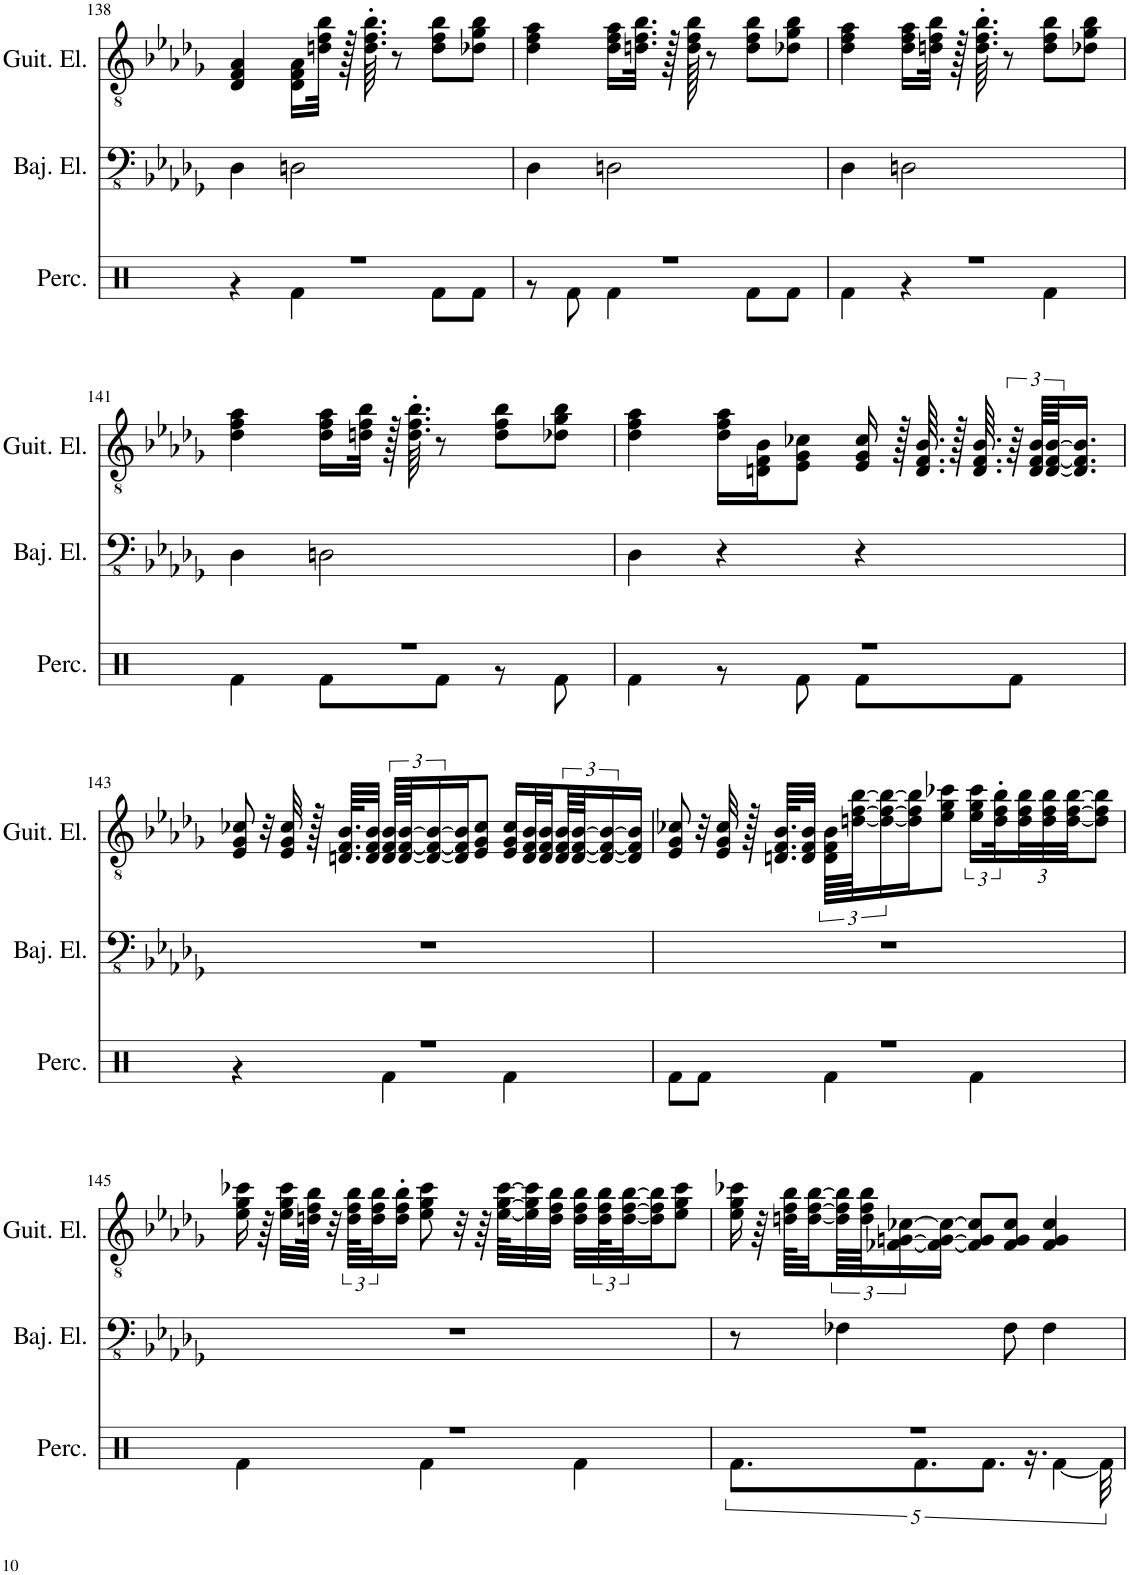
**kern	**kern	**kern
*part3	*part2	*part1
*staff3	*staff2	*staff1
*I"Set de percusión	*I"Bajo eléctrico	*I"Guitarra eléctrica
*I'Perc.	*I'Baj. El.	*I'Guit. El.
!!LO:PB:g=z
*clefX	*clefFv4	*clefGv2
*k[]	*k[b-e-a-d-g-]	*k[b-e-a-d-g-]
*M3/4	*M3/4	*M3/4
=138	=138	=138
*^	*	*
2.r	4r	4DD-\	4D-/ 4F/ 4A-/
.	4Rf\	2DDn\	16D-\ 16F\ 16A-\LL
.	.	.	32dn\ 32f\ 32b-\JJk
.	.	.	128r
.	.	.	64.d\' 64.f\' 64.b-\'
.	.	.	8r
.	8Rf\L	.	8d\ 8f\ 8b-\L
.	8Rf\J	.	8d-X\ 8g-\ 8b-\J
=139	=139	=139	=139
2.r	8r	4DD-\	4d-\ 4f\ 4a-\
.	8Rf\	.	.
.	4Rf\	2DDn\	16d-\ 16f\ 16a-\LL
.	.	.	32.dn\ 32.f\ 32.b-\JJk
.	.	.	128r
.	.	.	128d\ 128f\ 128b-\
.	.	.	8r
.	8Rf\L	.	8d\ 8f\ 8b-\L
.	8Rf\J	.	8d-X\ 8g-\ 8b-\J
=140	=140	=140	=140
2.r	4Rf\	4DD-\	4d-\ 4f\ 4a-\
.	4r	2DDn\	16d-\ 16f\ 16a-\LL
.	.	.	32dn\ 32f\ 32b-\JJk
.	.	.	128r
.	.	.	64.d\' 64.f\' 64.b-\'
.	.	.	8r
.	4Rf\	.	8d\ 8f\ 8b-\L
.	.	.	8d-X\ 8g-\ 8b-\J
!!LO:LB:g=z
=141	=141	=141	=141
2.r	4Rf\	4DD-\	4d-\ 4f\ 4a-\
.	8Rf\L	2DDn\	16d-\ 16f\ 16a-\LL
.	.	.	32dn\ 32f\ 32b-\JJk
.	.	.	128r
.	.	.	64.d\' 64.f\' 64.b-\'
.	8Rf\J	.	8r
.	8r	.	8d\ 8f\ 8b-\L
.	8Rf\	.	8d-X\ 8g-\ 8b-\J
=142	=142	=142	=142
2.r	4Rf\	4DD-\	4d-\ 4f\ 4a-\
.	8r	4r	16d-\ 16f\ 16a-\LL
.	.	.	16Dn\ 16F\ 16B-\J
.	8Rf\	.	8E-\ 8G-\ 8c-X\J
.	8Rf\L	4r	16E-/ 16G-/ 16c-/
.	.	.	128r
.	.	.	64.D/ 64.F/ 64.B-/
.	.	.	128r
.	.	.	64.D/ 64.F/ 64.B-/
.	8Rf\J	.	96r
.	.	.	96D/ 96F/ 96B-/LLLL
.	.	.	[96D/ [96F/ [96B-/JJ
.	.	.	16.D/] 16.F/] 16.B-/]JJ
!!LO:LB:g=z
=143	=143	=143	=143
2.r	4r	2.r	8E-/ 8G-/ 8c-X/
.	.	.	32r
.	.	.	32E-/ 32G-/ 32c-/
.	.	.	128r
.	.	.	64.Dn/ 64.F/ 64.B-/KLLL
.	.	.	32D/ 32F/ 32B-/JJJ
.	4Rf\	.	96D/ 96F/ 96B-/LLLL
.	.	.	[96D/ [96F/ [96B-/JJ
.	.	.	24D/_ 24F/_ 24B-/_
.	.	.	16D/] 16F/] 16B-/]J
.	.	.	8E-/ 8G-/ 8c-/J
.	4Rf\	.	16E-/ 16G-/ 16c-/LL
.	.	.	32D/ 32F/ 32B-/L
.	.	.	32D/ 32F/ 32B-/
.	.	.	96D/ 96F/ 96B-/L
.	.	.	[96D/ [96F/ [96B-/JJ
.	.	.	24D/_ 24F/_ 24B-/_
.	.	.	16D/] 16F/] 16B-/]JJ
=144	=144	=144	=144
2.r	8Rf\L	2.r	8E-/ 8G-/ 8c-X/
.	8Rf\J	.	32r
.	.	.	32E-/ 32G-/ 32c-/
.	.	.	128r
.	.	.	64.Dn/ 64.F/ 64.B-/KLLL
.	.	.	32D/ 32F/ 32B-/JJJ
.	4Rf\	.	96D\ 96F\ 96B-\LLLL
.	.	.	[96dn\ [96f\ [96b-\JJ
.	.	.	24d\_ 24f\_ 24b-\_
.	.	.	16d\] 16f\] 16b-\]J
.	.	.	8e-\ 8g-\ 8cc-X\J
.	4Rf\	.	24e-\ 24g-\ 24cc-\LL
.	.	.	48d\' 48f\' 48b-\'L
*	*	*	*Xbrackettup
.	.	.	48d\ 48f\ 48b-\
.	.	.	48d\ 48f\ 48b-\
.	.	.	[48d\ [48f\ [48b-\JJ
.	.	.	8d\] 8f\] 8b-\]J
!!LO:LB:g=z
=145	=145	=145	=145
2.r	4Rf\	2.r	16e-\ 16g-\ 16cc-X\
.	.	.	64r
.	.	.	32e-\ 32g-\ 32cc-\LLL
.	.	.	64dn\ 64f\ 64b-\JJJk
.	.	.	32r
*	*	*	*brackettup
.	.	.	96d\ 96f\ 96b-\KLLL
.	.	.	48d\ 48f\ 48b-\J
.	.	.	16d\' 16f\' 16b-\'JJ
.	4Rf\	.	8e-\ 8g-\ 8cc-\
.	.	.	32r
.	.	.	64r
.	.	.	[64e-\ [64g-\ [64cc-\KLLL
.	.	.	32e-\] 32g-\] 32cc-\]
.	.	.	32d\ 32f\ 32b-\JJJ
.	4Rf\	.	32d\ 32f\ 32b-\LLL
.	.	.	96d\ 96f\ 96b-\K
.	.	.	[48d\ [48f\ [48b-\J
.	.	.	16d\] 16f\] 16b-\]J
.	.	.	8e-\ 8g-\ 8cc-\J
=146	=146	=146	=146
2.r	10.Rf\L	8r	16e-\ 16g-\ 16cc-X\
.	.	.	64r
.	.	.	64dn\ 64f\ 64b-\KLLL
.	.	.	[32d\ [32f\ [32b-\
.	.	4FF-X\	96d\] 96f\] 96b-\]L
.	.	.	96d\ 96f\ 96b-\JJ
.	.	.	[24F-X\ [24Gn\ [24c-X\
.	10.Rf\	.	.
.	.	.	16F-\_ 16G\_ 16c-\_JJ
.	.	.	8F-/] 8G/] 8c-/]L
.	10.Rf\J	.	.
.	.	8FF-\	8F-/ 8G/ 8c-/J
.	20r	.	.
.	40r	4FF-\	4F-/ 4G/ 4c-/
.	[5Rf\	.	.
.	40Rf\]	.	.
*v	*v	*	*
=	=	=
*-	*-	*-
